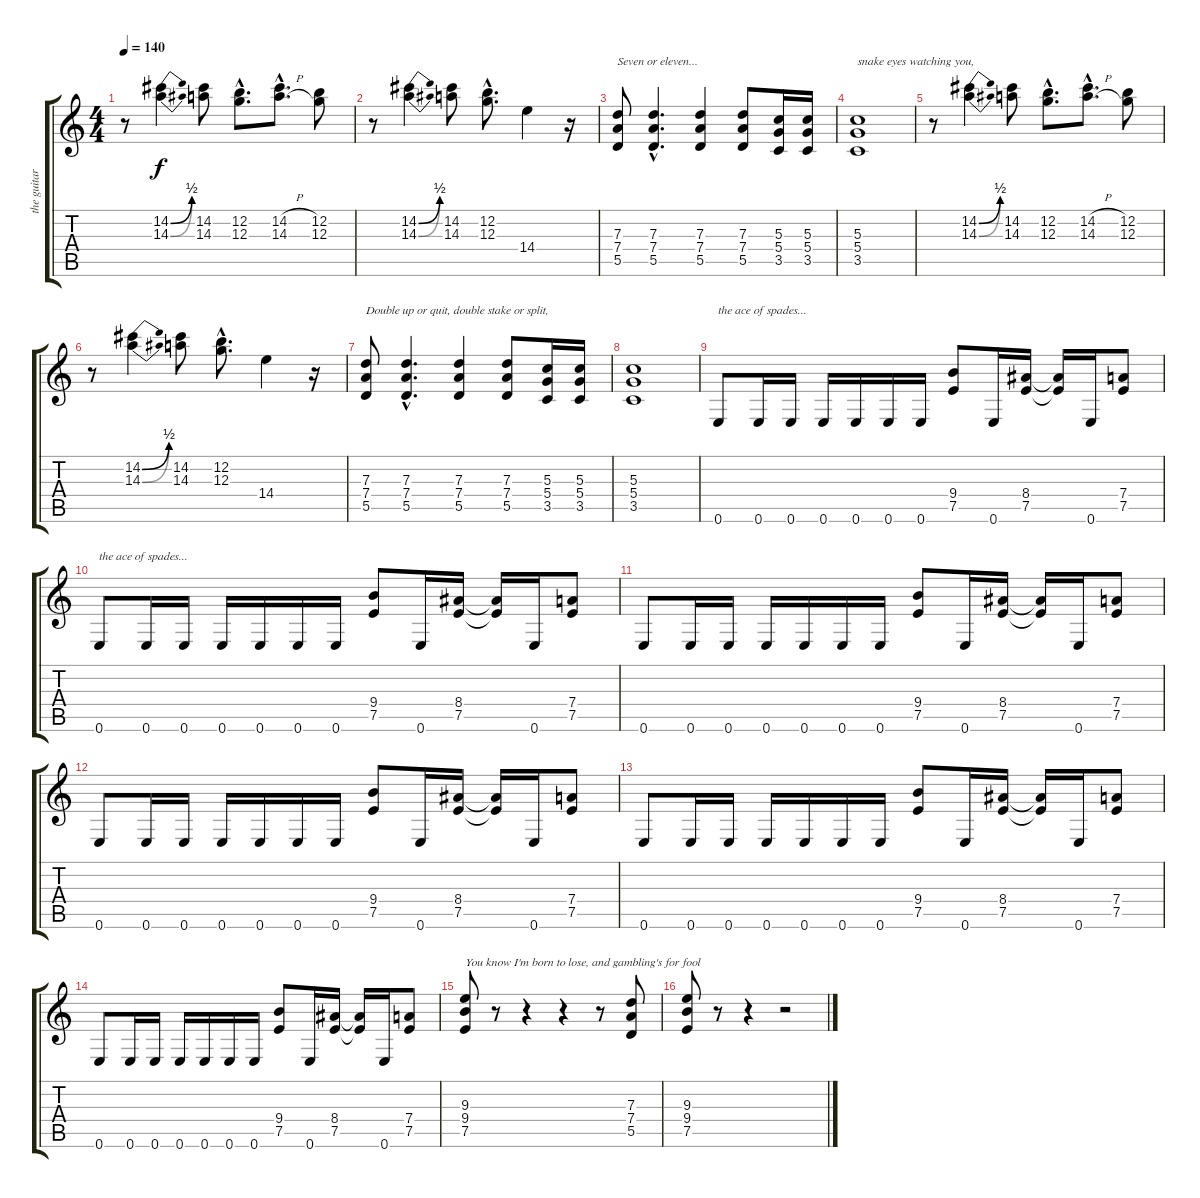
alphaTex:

\track ("the guitar you should be watching" "the guitar") {instrument distortionguitar}
\staff {score tabs}
\tuning (E4 B3 G3 D3 A2 E2) {hide}
\ts (4 4)
\tempo 140
\clef g2
\ks c
r.8{dy f} (14.2{be (bend 0 0 60 2)} 14.3{be (bend 0 0 60 2)}).4 (14.2 14.3).8 (12.2{hac} 12.3{hac}).8{d} (14.2{h hac} 14.3{h hac}).8{d} (12.2 12.3).8 |
r.8 (14.2{be (bend 0 0 60 2)} 14.3{be (bend 0 0 60 2)}).4 (14.2 14.3).8 (12.2{hac} 12.3{hac}).8{d} 14.4.4 r.16 |
(7.3 7.4 5.5).8{txt "Seven or eleven..."} (7.3{hac} 7.4{hac} 5.5{hac}).4{d} (7.3 7.4 5.5).4 (7.3 7.4 5.5).8 (5.3 5.4 3.5).16 (5.3 5.4 3.5).16 |
(5.3 5.4 3.5).1{txt "snake eyes watching you,"} |
r.8 (14.2{be (bend 0 0 60 2)} 14.3{be (bend 0 0 60 2)}).4 (14.2 14.3).8 (12.2{hac} 12.3{hac}).8{d} (14.2{h hac} 14.3{h hac}).8{d} (12.2 12.3).8 |
r.8 (14.2{be (bend 0 0 60 2)} 14.3{be (bend 0 0 60 2)}).4 (14.2 14.3).8 (12.2{hac} 12.3{hac}).8{d} 14.4.4 r.16 |
(7.3 7.4 5.5).8{txt "Double up or quit, double stake or split,"} (7.3{hac} 7.4{hac} 5.5{hac}).4{d} (7.3 7.4 5.5).4 (7.3 7.4 5.5).8 (5.3 5.4 3.5).16 (5.3 5.4 3.5).16 |
(5.3 5.4 3.5).1 |
0.6.8{txt "the ace of spades..."} 0.6.16 0.6.16 0.6.16 0.6.16 0.6.16 0.6.16 (9.4 7.5).8 0.6.16 (8.4 7.5).16 (8.4{t} 7.5{t}).16 0.6.16 (7.4 7.5).8 |
0.6.8{txt "the ace of spades..."} 0.6.16 0.6.16 0.6.16 0.6.16 0.6.16 0.6.16 (9.4 7.5).8 0.6.16 (8.4 7.5).16 (8.4{t} 7.5{t}).16 0.6.16 (7.4 7.5).8 |
0.6.8 0.6.16 0.6.16 0.6.16 0.6.16 0.6.16 0.6.16 (9.4 7.5).8 0.6.16 (8.4 7.5).16 (8.4{t} 7.5{t}).16 0.6.16 (7.4 7.5).8 |
0.6.8 0.6.16 0.6.16 0.6.16 0.6.16 0.6.16 0.6.16 (9.4 7.5).8 0.6.16 (8.4 7.5).16 (8.4{t} 7.5{t}).16 0.6.16 (7.4 7.5).8 |
0.6.8 0.6.16 0.6.16 0.6.16 0.6.16 0.6.16 0.6.16 (9.4 7.5).8 0.6.16 (8.4 7.5).16 (8.4{t} 7.5{t}).16 0.6.16 (7.4 7.5).8 |
0.6.8 0.6.16 0.6.16 0.6.16 0.6.16 0.6.16 0.6.16 (9.4 7.5).8 0.6.16 (8.4 7.5).16 (8.4{t} 7.5{t}).16 0.6.16 (7.4 7.5).8 |
(9.3 9.4 7.5).8{txt "You know I'm born to lose, and gambling's for fool"} r.8 r.4 r.4 r.8 (7.3 7.4 5.5).8 |
(9.3 9.4 7.5).8 r.8 r.4 r.2
